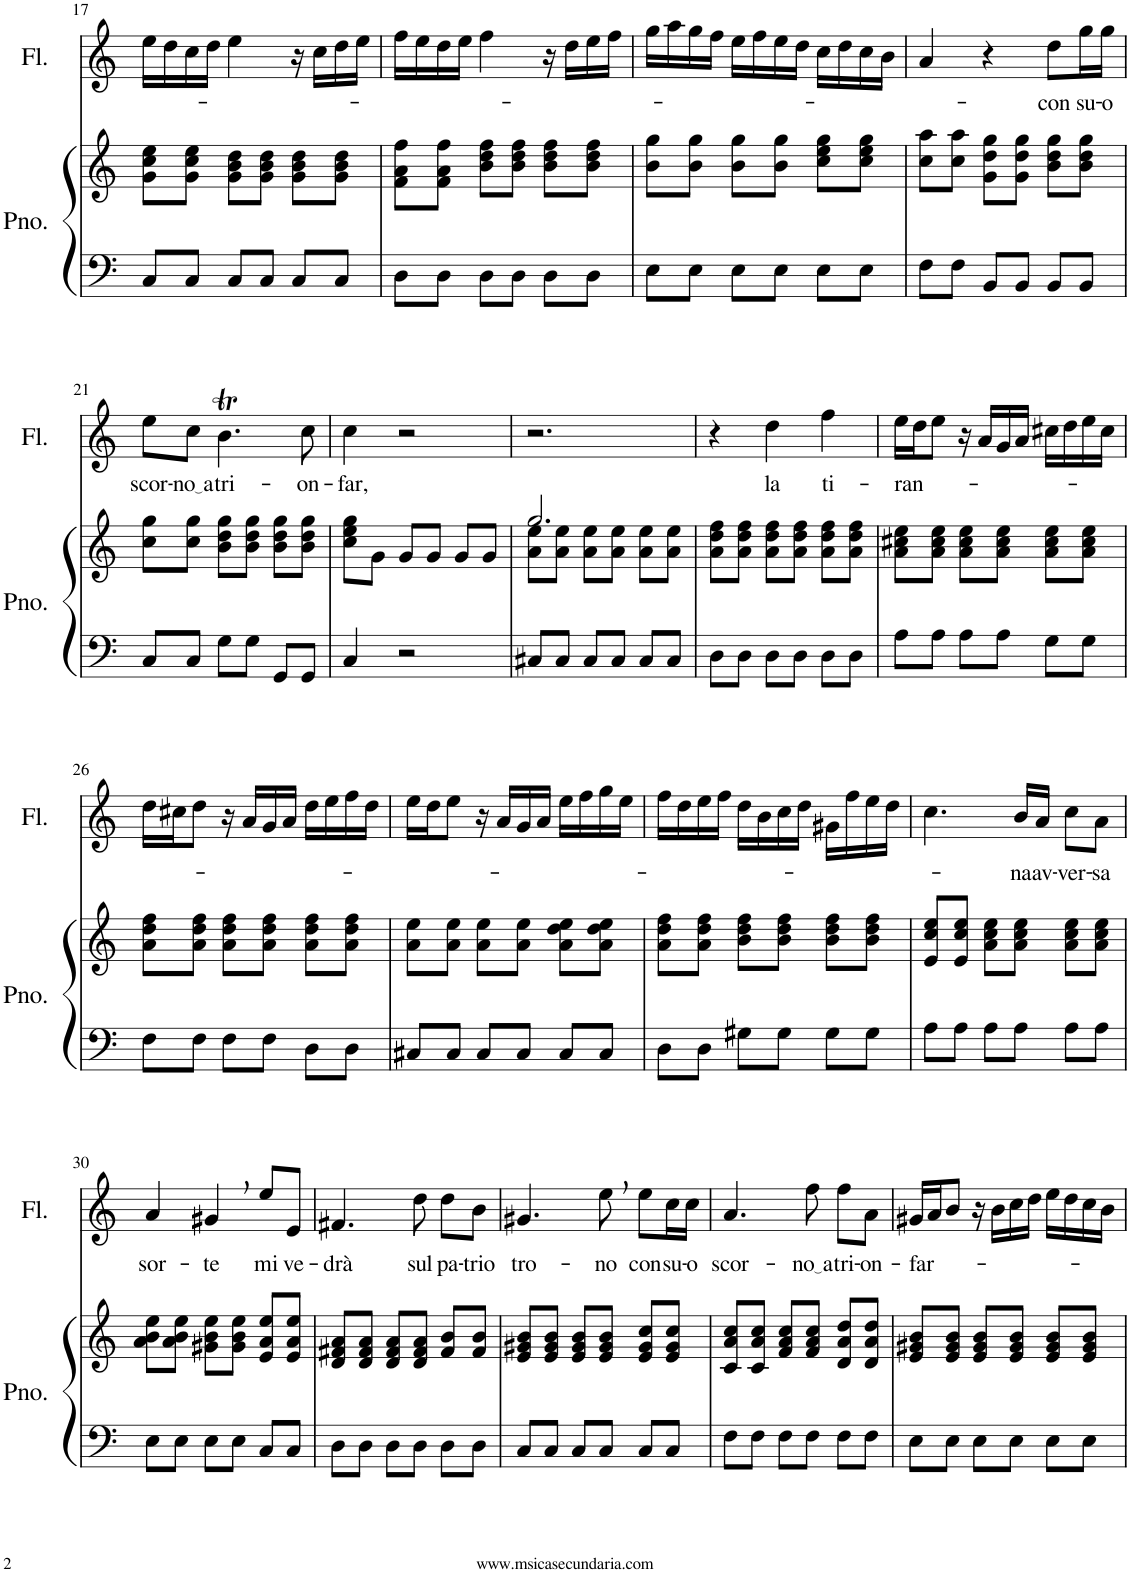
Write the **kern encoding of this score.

**kern	**kern	**kern	**text
*part2	*part2	*part1	*part1
*staff3	*staff2	*staff1	*staff1
*I"Piano	*	*I"Flauta	*
*I'Pno.	*	*I'Fl.	*
!!LO:PB:g=z
*clefF4	*clefG2	*clefG2	*
*k[]	*k[]	*k[]	*
*M3/4	*M3/4	*M3/4	*
=17	=17	=17	=17
8C/L	8g\ 8cc\ 8ee\L	16ee\LL	.
.	.	16dd\	.
8C/J	8g\ 8cc\ 8ee\J	16cc\	.
.	.	16dd\JJ	.
8C/L	8g\ 8b\ 8dd\L	4ee\	.
8C/J	8g\ 8b\ 8dd\J	.	.
8C/L	8g\ 8b\ 8dd\L	16r	.
.	.	16cc\LL	.
8C/J	8g\ 8b\ 8dd\J	16dd\	.
.	.	16ee\JJ	.
=18	=18	=18	=18
8D\L	8f\ 8a\ 8ff\L	16ff\LL	.
.	.	16ee\	.
8D\J	8f\ 8a\ 8ff\J	16dd\	.
.	.	16ee\JJ	.
8D\L	8b\ 8dd\ 8ff\L	4ff\	.
8D\J	8b\ 8dd\ 8ff\J	.	.
8D\L	8b\ 8dd\ 8ff\L	16r	.
.	.	16dd\LL	.
8D\J	8b\ 8dd\ 8ff\J	16ee\	.
.	.	16ff\JJ	.
=19	=19	=19	=19
8E\L	8b\ 8gg\L	16gg\LL	.
.	.	16aa\	.
8E\J	8b\ 8gg\J	16gg\	.
.	.	16ff\JJ	.
8E\L	8b\ 8gg\L	16ee\LL	.
.	.	16ff\	.
8E\J	8b\ 8gg\J	16ee\	.
.	.	16dd\JJ	.
8E\L	8cc\ 8ee\ 8gg\L	16cc\LL	.
.	.	16dd\	.
8E\J	8cc\ 8ee\ 8gg\J	16cc\	.
.	.	16b\JJ	.
=20	=20	=20	=20
8F\L	8cc\ 8aa\L	4a/	.
8F\J	8cc\ 8aa\J	.	.
8BB/L	8g\ 8dd\ 8gg\L	4r	.
8BB/J	8g\ 8dd\ 8gg\J	.	.
!	!	!	!LO:LY:b
8BB/L	8b\ 8dd\ 8gg\L	8dd\L	-con
!	!	!	!LO:LY:b
8BB/J	8b\ 8dd\ 8gg\J	16gg\L	su-
!	!	!	!LO:LY:b
.	.	16gg\JJ	-o
!!LO:LB:g=z
=21	=21	=21	=21
!	!	!	!LO:LY:b
8C/L	8cc\ 8gg\L	8ee\L	scor-
!	!	!	!LO:LY:b
8C/J	8cc\ 8gg\J	8cc\J	no a
!	!	!	!LO:LY:b
8G\L	8b\ 8dd\ 8gg\L	4.bt\	tri-
8G\J	8b\ 8dd\ 8gg\J	.	.
8GG/L	8b\ 8dd\ 8gg\L	.	.
!	!	!	!LO:LY:b
8GG/J	8b\ 8dd\ 8gg\J	8cc\	-on-
=22	=22	=22	=22
!	!	!	!LO:LY:b
4C/	8cc\ 8ee\ 8gg\L	4cc\	-far,
.	8g\J	.	.
2r	8g/L	2r	.
.	8g/J	.	.
.	8g/L	.	.
.	8g/J	.	.
=23	=23	=23	=23
*	*^	*	*
8C#X/L	2.gg/	8a\ 8ee\L	2.r	.
8C#/J	.	8a\ 8ee\J	.	.
8C#/L	.	8a\ 8ee\L	.	.
8C#/J	.	8a\ 8ee\J	.	.
8C#/L	.	8a\ 8ee\L	.	.
8C#/J	.	8a\ 8ee\J	.	.
*	*v	*v	*	*
=24	=24	=24	=24
8D\L	8a\ 8dd\ 8ff\L	4r	.
8D\J	8a\ 8dd\ 8ff\J	.	.
!	!	!	!LO:LY:b
8D\L	8a\ 8dd\ 8ff\L	4dd\	la
8D\J	8a\ 8dd\ 8ff\J	.	.
!	!	!	!LO:LY:b
8D\L	8a\ 8dd\ 8ff\L	4ff\	ti-
8D\J	8a\ 8dd\ 8ff\J	.	.
=25	=25	=25	=25
!	!	!	!LO:LY:b
8A\L	8a\ 8cc#X\ 8ee\L	16ee\LL	-ran-
.	.	16dd\J	.
8A\J	8a\ 8cc#\ 8ee\J	8ee\J	.
8A\L	8a\ 8cc#\ 8ee\L	16r	.
.	.	16a/LL	.
8A\J	8a\ 8cc#\ 8ee\J	16g/	.
.	.	16a/JJ	.
8G\L	8a\ 8cc#\ 8ee\L	16cc#X\LL	.
.	.	16dd\	.
8G\J	8a\ 8cc#\ 8ee\J	16ee\	.
.	.	16cc#\JJ	.
!!LO:LB:g=z
=26	=26	=26	=26
8F\L	8a\ 8dd\ 8ff\L	16dd\LL	.
.	.	16cc#X\J	.
8F\J	8a\ 8dd\ 8ff\J	8dd\J	.
8F\L	8a\ 8dd\ 8ff\L	16r	.
.	.	16a/LL	.
8F\J	8a\ 8dd\ 8ff\J	16g/	.
.	.	16a/JJ	.
8D\L	8a\ 8dd\ 8ff\L	16dd\LL	.
.	.	16ee\	.
8D\J	8a\ 8dd\ 8ff\J	16ff\	.
.	.	16dd\JJ	.
=27	=27	=27	=27
8C#X/L	8a\ 8ee\L	16ee\LL	.
.	.	16dd\J	.
8C#/J	8a\ 8ee\J	8ee\J	.
8C#/L	8a\ 8ee\L	16r	.
.	.	16a/LL	.
8C#/J	8a\ 8ee\J	16g/	.
.	.	16a/JJ	.
8C#/L	8a\ 8dd\ 8ee\L	16ee\LL	.
.	.	16ff\	.
8C#/J	8a\ 8dd\ 8ee\J	16gg\	.
.	.	16ee\JJ	.
=28	=28	=28	=28
8D\L	8a\ 8dd\ 8ff\L	16ff\LL	.
.	.	16dd\	.
8D\J	8a\ 8dd\ 8ff\J	16ee\	.
.	.	16ff\JJ	.
8G#X\L	8b\ 8dd\ 8ff\L	16dd\LL	.
.	.	16b\	.
8G#\J	8b\ 8dd\ 8ff\J	16cc\	.
.	.	16dd\JJ	.
8G#\L	8b\ 8dd\ 8ff\L	16g#X\LL	.
.	.	16ff\	.
8G#\J	8b\ 8dd\ 8ff\J	16ee\	.
.	.	16dd\JJ	.
=29	=29	=29	=29
8A\L	8e/ 8cc/ 8ee/L	4.cc\	.
8A\J	8e/ 8cc/ 8ee/J	.	.
8A\L	8a\ 8cc\ 8ee\L	.	.
!	!	!	!LO:LY:b
8A\J	8a\ 8cc\ 8ee\J	16b/LL	-na
!	!	!	!LO:LY:b
.	.	16a/JJ	av-
!	!	!	!LO:LY:b
8A\L	8a\ 8cc\ 8ee\L	8cc\L	-ver-
!	!	!	!LO:LY:b
8A\J	8a\ 8cc\ 8ee\J	8a\J	-sa
!!LO:LB:g=z
=30	=30	=30	=30
!	!	!	!LO:LY:b
8E\L	8a\ 8b\ 8ee\L	4a/	sor-
8E\J	8a\ 8b\ 8ee\J	.	.
!	!	!	!LO:LY:b
8E\L	8g#X\ 8b\ 8ee\L	4g#X,/	-te
8E\J	8g#\ 8b\ 8ee\J	.	.
!	!	!	!LO:LY:b
8C/L	8e/ 8a/ 8ee/L	8ee/L	mi
!	!	!	!LO:LY:b
8C/J	8e/ 8a/ 8ee/J	8e/J	ve-
=31	=31	=31	=31
!	!	!	!LO:LY:b
8D\L	8d/ 8f#X/ 8a/L	4.f#X/	-drà
8D\J	8d/ 8f#/ 8a/J	.	.
8D\L	8d/ 8f#/ 8a/L	.	.
!	!	!	!LO:LY:b
8D\J	8d/ 8f#/ 8a/J	8dd\	sul
!	!	!	!LO:LY:b
8D\L	8f#/ 8b/L	8dd\L	pa-
!	!	!	!LO:LY:b
8D\J	8f#/ 8b/J	8b\J	-trio
=32	=32	=32	=32
!	!	!	!LO:LY:b
8C/L	8e/ 8g#X/ 8b/L	4.g#X/	tro-
8C/J	8e/ 8g#/ 8b/J	.	.
8C/L	8e/ 8g#/ 8b/L	.	.
!	!	!	!LO:LY:b
8C/J	8e/ 8g#/ 8b/J	8ee,\	-no
!	!	!	!LO:LY:b
8C/L	8e/ 8g#/ 8cc/L	8ee\L	con
!	!	!	!LO:LY:b
8C/J	8e/ 8g#/ 8cc/J	16cc\L	su-
!	!	!	!LO:LY:b
.	.	16cc\JJ	-o
=33	=33	=33	=33
!	!	!	!LO:LY:b
8F\L	8c/ 8a/ 8cc/L	4.a/	scor-
8F\J	8c/ 8a/ 8cc/J	.	.
8F\L	8f/ 8a/ 8cc/L	.	.
!	!	!	!LO:LY:b
8F\J	8f/ 8a/ 8cc/J	8ff\	no a
!	!	!	!LO:LY:b
8F\L	8d/ 8a/ 8dd/L	8ff\L	tri-
!	!	!	!LO:LY:b
8F\J	8d/ 8a/ 8dd/J	8a\J	-on-
=34	=34	=34	=34
!	!	!	!LO:LY:b
8E\L	8e/ 8g#X/ 8b/L	16g#X/LL	-far-
.	.	16a/J	.
8E\J	8e/ 8g#/ 8b/J	8b/J	.
8E\L	8e/ 8g#/ 8b/L	16r	.
.	.	16b\LL	.
8E\J	8e/ 8g#/ 8b/J	16cc\	.
.	.	16dd\JJ	.
8E\L	8e/ 8g#/ 8b/L	16ee\LL	.
.	.	16dd\	.
8E\J	8e/ 8g#/ 8b/J	16cc\	.
.	.	16b\JJ	.
=	=	=	=
*-	*-	*-	*-
